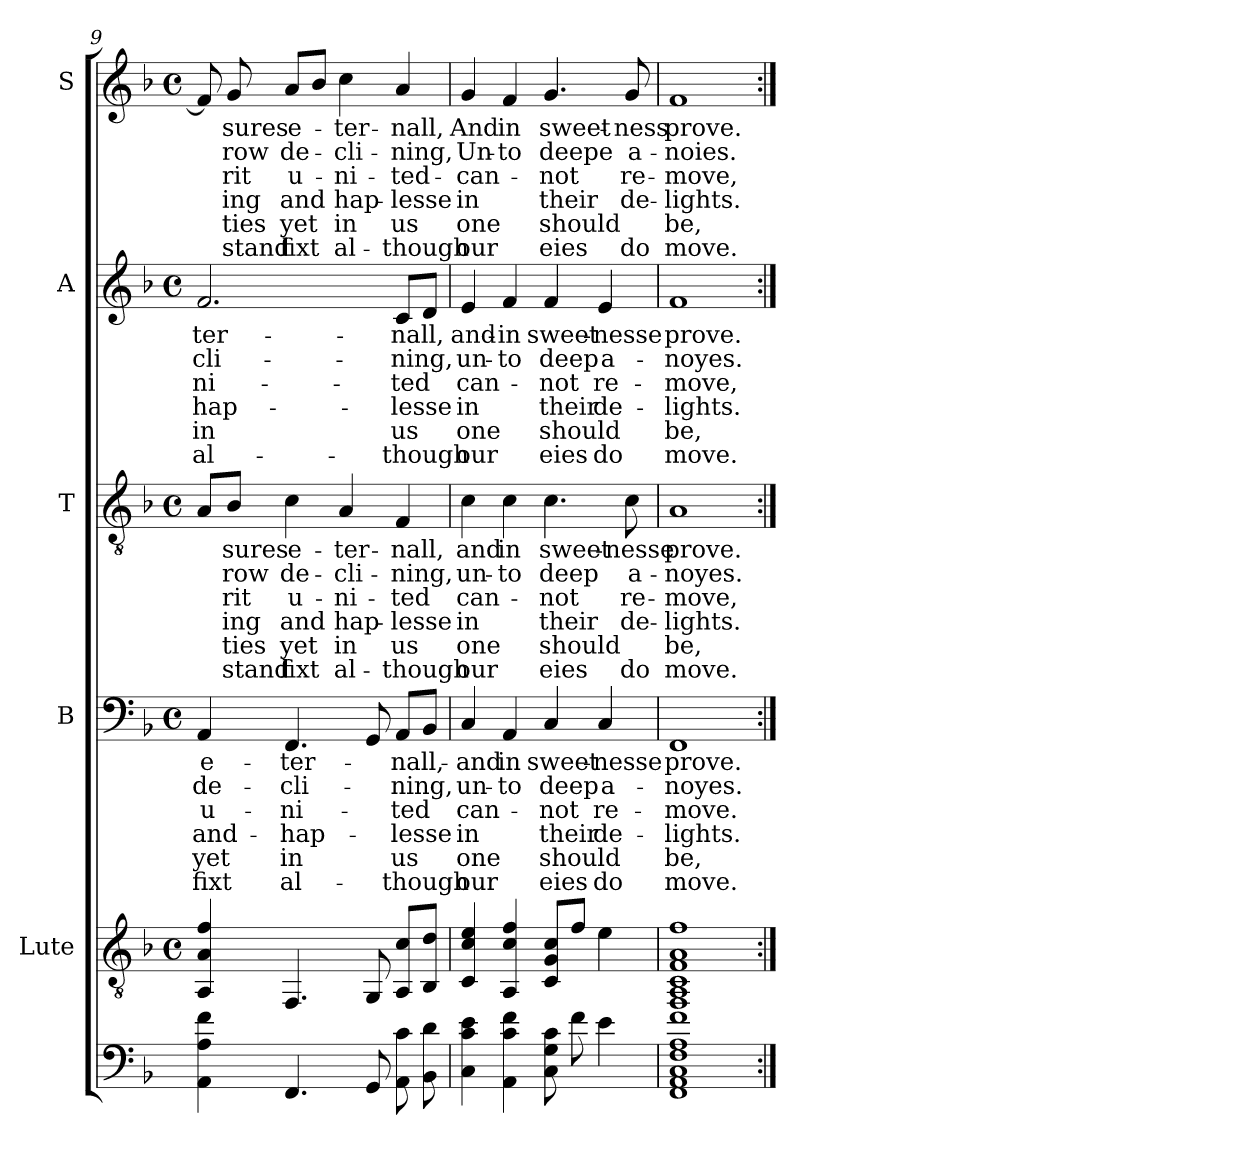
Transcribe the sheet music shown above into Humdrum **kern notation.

**kern	**kern	**kern	**text	**text	**text	**text	**text	**text	**kern	**text	**text	**text	**text	**text	**text	**kern	**text	**text	**text	**text	**text	**text	**kern	**text	**text	**text	**text	**text	**text
*part6	*part5	*part4	*part4	*part4	*part4	*part4	*part4	*part4	*part3	*part3	*part3	*part3	*part3	*part3	*part3	*part2	*part2	*part2	*part2	*part2	*part2	*part2	*part1	*part1	*part1	*part1	*part1	*part1	*part1
*staff6	*staff5	*staff4	*staff4	*staff4	*staff4	*staff4	*staff4	*staff4	*staff3	*staff3	*staff3	*staff3	*staff3	*staff3	*staff3	*staff2	*staff2	*staff2	*staff2	*staff2	*staff2	*staff2	*staff1	*staff1	*staff1	*staff1	*staff1	*staff1	*staff1
*	*I"Lute	*I"B	*	*	*	*	*	*	*I"T	*	*	*	*	*	*	*I"A	*	*	*	*	*	*	*I"S	*	*	*	*	*	*
*	*clefGv2	*clefF4	*	*	*	*	*	*	*clefGv2	*	*	*	*	*	*	*clefG2	*	*	*	*	*	*	*clefG2	*	*	*	*	*	*
*k[b-]	*k[b-]	*k[b-]	*	*	*	*	*	*	*k[b-]	*	*	*	*	*	*	*k[b-]	*	*	*	*	*	*	*k[b-]	*	*	*	*	*	*
*F:	*F:	*F:	*	*	*	*	*	*	*F:	*	*	*	*	*	*	*F:	*	*	*	*	*	*	*F:	*	*	*	*	*	*
*	*M4/4	*M4/4	*	*	*	*	*	*	*M4/4	*	*	*	*	*	*	*M4/4	*	*	*	*	*	*	*M4/4	*	*	*	*	*	*
*	*met(c)	*met(c)	*	*	*	*	*	*	*met(c)	*	*	*	*	*	*	*met(c)	*	*	*	*	*	*	*met(c)	*	*	*	*	*	*
=9	=9	=9	=9	=9	=9	=9	=9	=9	=9	=9	=9	=9	=9	=9	=9	=9	=9	=9	=9	=9	=9	=9	=9	=9	=9	=9	=9	=9	=9
4AA 4A 4f	4AA/ 4A/ 4f/	4AA/	e-	de-	u-	and-	yet	fixt	8A/L	.	.	.	.	.	.	2.f/	-ter-	-cli-	-ni-	hap-	in	al-	8f/]	.	.	.	.	.	.
.	.	.	.	.	.	.	.	.	8B-/J	-sures	-row	-rit	-ing	-ties	stand	.	.	.	.	.	.	.	8g/	-sures	-row	-rit	-ing	-ties	stand
4.FF	4.FF/	4.FF/	-ter-	-cli-	-ni-	-hap-	in	al-	4c\	e-	de-	u-	and	yet	fixt	.	.	.	.	.	.	.	8a/L	e-	de-	u-	and	yet	fixt
.	.	.	.	.	.	.	.	.	.	.	.	.	.	.	.	.	.	.	.	.	.	.	8b-/J	.	.	.	.	.	.
.	.	.	.	.	.	.	.	.	4A/	-ter-	-cli-	-ni-	hap-	in	al-	.	.	.	.	.	.	.	4cc\	-ter-	-cli-	-ni-	hap-	in	al-
8GG	8GG/	8GG/	.	.	.	.	.	.	.	.	.	.	.	.	.	.	.	.	.	.	.	.	.	.	.	.	.	.	.
8AA 8c	8AA/ 8c/L	8AA/L	-nall,-	-ning,	-ted	-lesse	us	-though	4F/	-nall,	-ning,	-ted	-lesse	us	-though	8c/L	-nall,	-ning,	-ted	-lesse	us	-though	4a/	-nall,	-ning,	-ted-	-lesse	us	-though
8BB- 8d	8BB-/ 8d/J	8BB-/J	.	.	.	.	.	.	.	.	.	.	.	.	.	8d/J	.	.	.	.	.	.	.	.	.	.	.	.	.
!!LO:PB:g=z
=10	=10	=10	=10	=10	=10	=10	=10	=10	=10	=10	=10	=10	=10	=10	=10	=10	=10	=10	=10	=10	=10	=10	=10	=10	=10	=10	=10	=10	=10
4C 4c 4e	4C/ 4c/ 4e/	4C/	-and	un-	can-	in	one	our	4c\	and	un-	can-	in	one	our	4e/	and-	un-	can-	in	one	our	4g/	And	Un-	-can-	in	one	our
4AA 4c 4f	4AA/ 4c/ 4f/	4AA/	in	-to	.	.	.	.	4c\	in	-to	.	.	.	.	4f/	-in	-to	.	.	.	.	4f/	in	-to	.	.	.	.
8C 8G 8c	8C/ 8G/ 8c/L	4C/	sweet-	deep	-not	their	should	eies	4.c\	sweet-	deep	-not	their	should	eies	4f/	sweet-	deep	-not	their	should	eies	4.g/	sweet-	deepe	-not	their	should	eies
8f	8f/J	.	.	.	.	.	.	.	.	.	.	.	.	.	.	.	.	.	.	.	.	.	.	.	.	.	.	.	.
4e	4e\	4C/	-nesse	a-	re-	de-	.	do	.	.	.	.	.	.	.	4e/	-nesse	a-	re-	de-	.	do	.	.	.	.	.	.	.
.	.	.	.	.	.	.	.	.	8c\	-nesse	a-	re-	de-	.	do	.	.	.	.	.	.	.	8g/	-ness	a-	re-	de-	.	do
=11	=11	=11	=11	=11	=11	=11	=11	=11	=11	=11	=11	=11	=11	=11	=11	=11	=11	=11	=11	=11	=11	=11	=11	=11	=11	=11	=11	=11	=11
1FF 1AA 1C 1F 1A 1f	1FF 1AA 1C 1F 1A 1f	1FF	prove.	-noyes.	-move.	-lights.	be,	move.	1A	prove.	-noyes.	-move,	-lights.	be,	move.	1f	prove.	-noyes.-	-move,	-lights.	be,	move.-	1f	prove.	-noies.	-move,	-lights.	be,	move.
=:|!	=:|!	=:|!	=:|!	=:|!	=:|!	=:|!	=:|!	=:|!	=:|!	=:|!	=:|!	=:|!	=:|!	=:|!	=:|!	=:|!	=:|!	=:|!	=:|!	=:|!	=:|!	=:|!	=:|!	=:|!	=:|!	=:|!	=:|!	=:|!	=:|!
*-	*-	*-	*-	*-	*-	*-	*-	*-	*-	*-	*-	*-	*-	*-	*-	*-	*-	*-	*-	*-	*-	*-	*-	*-	*-	*-	*-	*-	*-
